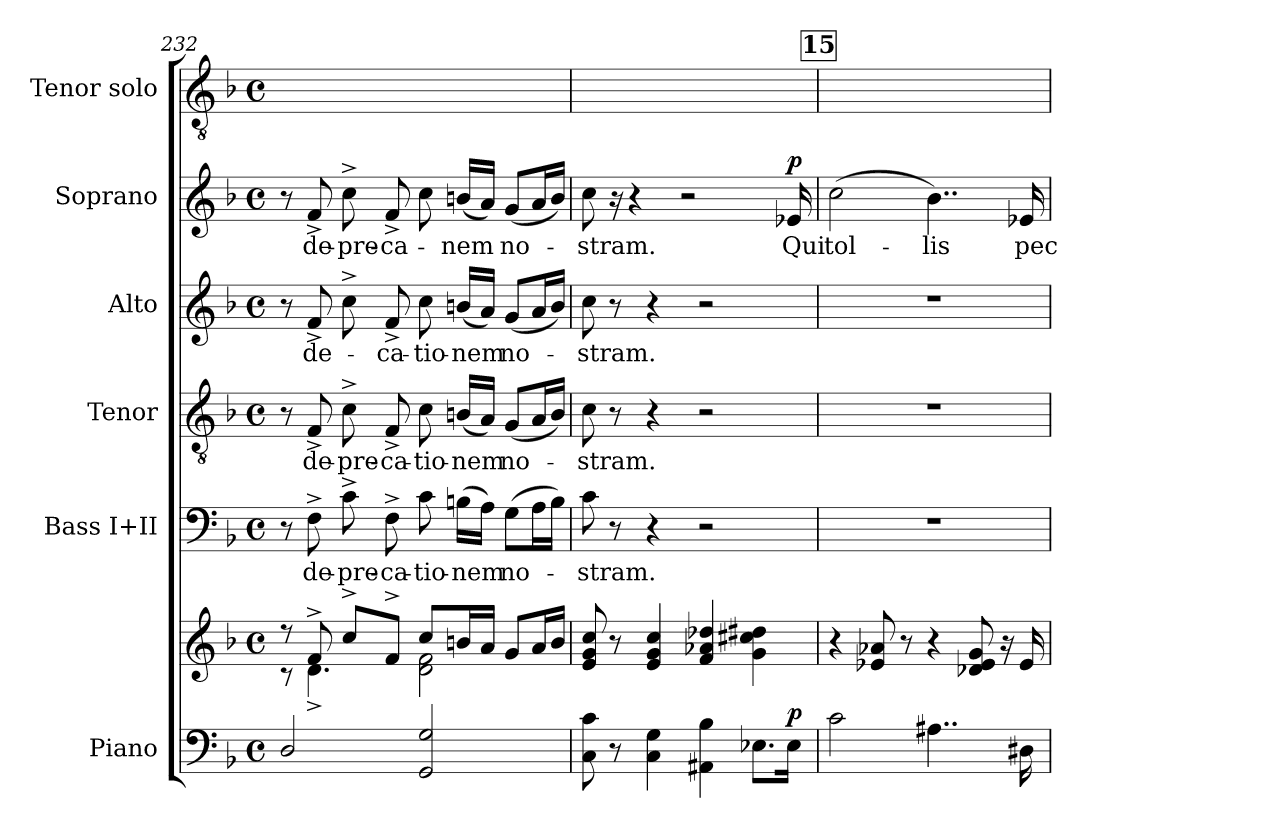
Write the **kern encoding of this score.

**kern	**kern	**dynam	**kern	**text	**kern	**text	**kern	**text	**kern	**text	**dynam	**kern
*part6	*part6	*part6	*part5	*part5	*part4	*part4	*part3	*part3	*part2	*part2	*part2	*part1
*staff7	*staff6	*staff6/7	*staff5	*staff5	*staff4	*staff4	*staff3	*staff3	*staff2	*staff2	*staff2	*staff1
*I"Piano	*	*	*I"Bass I+II	*	*I"Tenor	*	*I"Alto	*	*I"Soprano	*	*	*I"Tenor solo
*I'Pno.	*	*	*I'B.I+II	*	*I'T.	*	*I'A.	*	*I'S.	*	*	*I'T.s
*clefF4	*clefG2	*	*clefF4	*	*clefGv2	*	*clefG2	*	*clefG2	*	*	*clefGv2
*k[b-]	*k[b-]	*	*k[b-]	*	*k[b-]	*	*k[b-]	*	*k[b-]	*	*	*k[b-]
*M4/4	*M4/4	*	*M4/4	*	*M4/4	*	*M4/4	*	*M4/4	*	*	*M4/4
*met(c)	*met(c)	*	*met(c)	*	*met(c)	*	*met(c)	*	*met(c)	*	*	*met(c)
=232	=232	=232	=232	=232	=232	=232	=232	=232	=232	=232	=232	=232
*	*^	*	*	*	*	*	*	*	*	*	*	*
2D/	8r	8r	.	8r	.	8r	.	8r	.	8r	.	.	1ryy
.	8f^/	4.d^\	.	8F^\	de-	8F^/	de-	8f^/	de-	8f^/	de-	.	.
.	8cc^/L	.	.	8c^\	-pre-	8c^\	-pre-	8cc^\	.	8cc^\	-pre-	.	.
.	8f^/J	.	.	8F^\	-ca-	8F^/	-ca-	8f^/	-ca-	8f^/	-ca-	.	.
2GG/ 2G/	8cc/L	2d\ 2f\	.	8c\	-tio-	8c\	-tio-	8cc\	-tio-	8cc\	.	.	.
.	16bn/L	.	.	(16Bn\LL	-nem	(16Bn/LL	-nem	(16bn/LL	-nem	(16bn/LL	-nem	.	.
.	16a/JJ	.	.	16A\JJ)	.	16A/JJ)	.	16a/JJ)	.	16a/JJ)	.	.	.
.	8g/L	.	.	(8G\L	no-	(8G/L	no-	(8g/L	no-	(8g/L	no-	.	.
.	16a/L	.	.	16A\L	.	16A/L	.	16a/L	.	16a/L	.	.	.
.	16b/JJ	.	.	16B\JJ)	.	16B/JJ)	.	16b/JJ)	.	16b/JJ)	.	.	.
*	*v	*v	*	*	*	*	*	*	*	*	*	*	*
=233	=233	=233	=233	=233	=233	=233	=233	=233	=233	=233	=233	=233
8C\ 8c\	8e/ 8g/ 8cc/	.	8c\	-stram.	8c\	-stram.	8cc\	stram.	8cc\	-stram.	.	1ryy
8r	8r	.	8r	.	8r	.	8r	.	16r	.	.	.
.	.	.	.	.	.	.	.	.	4r	.	.	.
4C\ 4G\	4e/ 4g/ 4cc/	.	4r	.	4r	.	4r	.	.	.	.	.
.	.	.	.	.	.	.	.	.	2r	.	.	.
4AA#X\ 4B-\	4f/ 4a-X/ 4dd-X/	.	2r	.	2r	.	2r	.	.	.	.	.
8.E-X\L	4g\ 4cc#X\ 4dd#X\	.	.	.	.	.	.	.	.	.	.	.
!	!	!LO:DY:a=2	!	!	!	!	!	!	!	!	!LO:DY:a	!
16E-\Jk	.	p	.	.	.	.	.	.	16e-X/	Qui	p	.
!!LO:LB:g=z
!!LO:REH:place=s1:a:B:fs=14:t=15
=234	=234	=234	=234	=234	=234	=234	=234	=234	=234	=234	=234	=234
2c\	4r	.	1r	.	1r	.	1r	.	(2cc\	tol-	.	1ryy
.	8e-X/ 8a-X/	.	.	.	.	.	.	.	.	.	.	.
.	8r	.	.	.	.	.	.	.	.	.	.	.
4..A#X\	4r	.	.	.	.	.	.	.	4..b-\)	-lis	.	.
.	8d-X/ 8e-/ 8g/	.	.	.	.	.	.	.	.	.	.	.
.	16r	.	.	.	.	.	.	.	.	.	.	.
16D#X\	16e-/	.	.	.	.	.	.	.	16e-X/	pec-	.	.
=	=	=	=	=	=	=	=	=	=	=	=	=
*-	*-	*-	*-	*-	*-	*-	*-	*-	*-	*-	*-	*-
